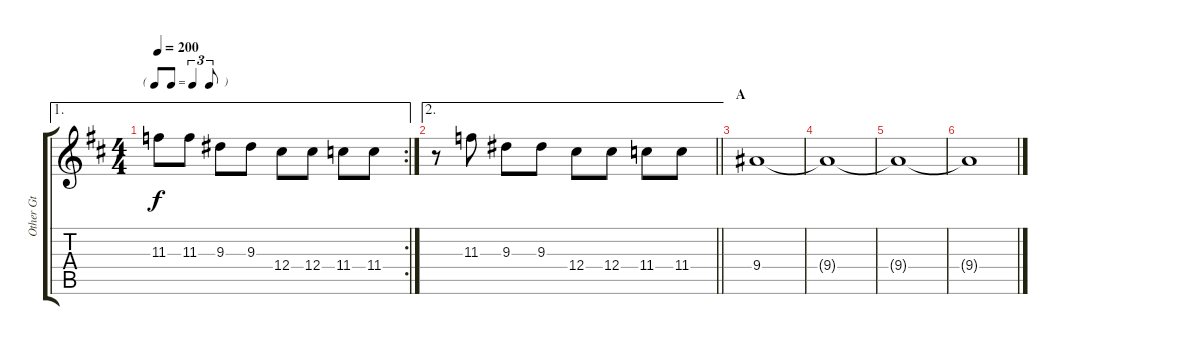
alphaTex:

\track ("Other Gt" "Other Gt") {instrument distortionguitar}
\staff {score tabs}
\tuning (Eb4 Bb3 Gb3 Db3 Ab2 Eb2) {hide}
\ae 1
\rc 2
\ts (4 4)
\tf triplet8th
\tempo 200
\clef g2
\ks d
11.3{t}.8{dy f} 11.3.8 9.3.8 9.3.8 12.4.8 12.4.8 11.4.8 11.4.8 |
\ae 2
\barLineRight lightlight
r.8 11.3.8 9.3.8 9.3.8 12.4.8 12.4.8 11.4.8 11.4.8 |
\section ("" "A")
9.4.1{volume 8 instrument distortionguitar} |
9.4{t}.1 |
9.4{t}.1 |
9.4{t}.1
